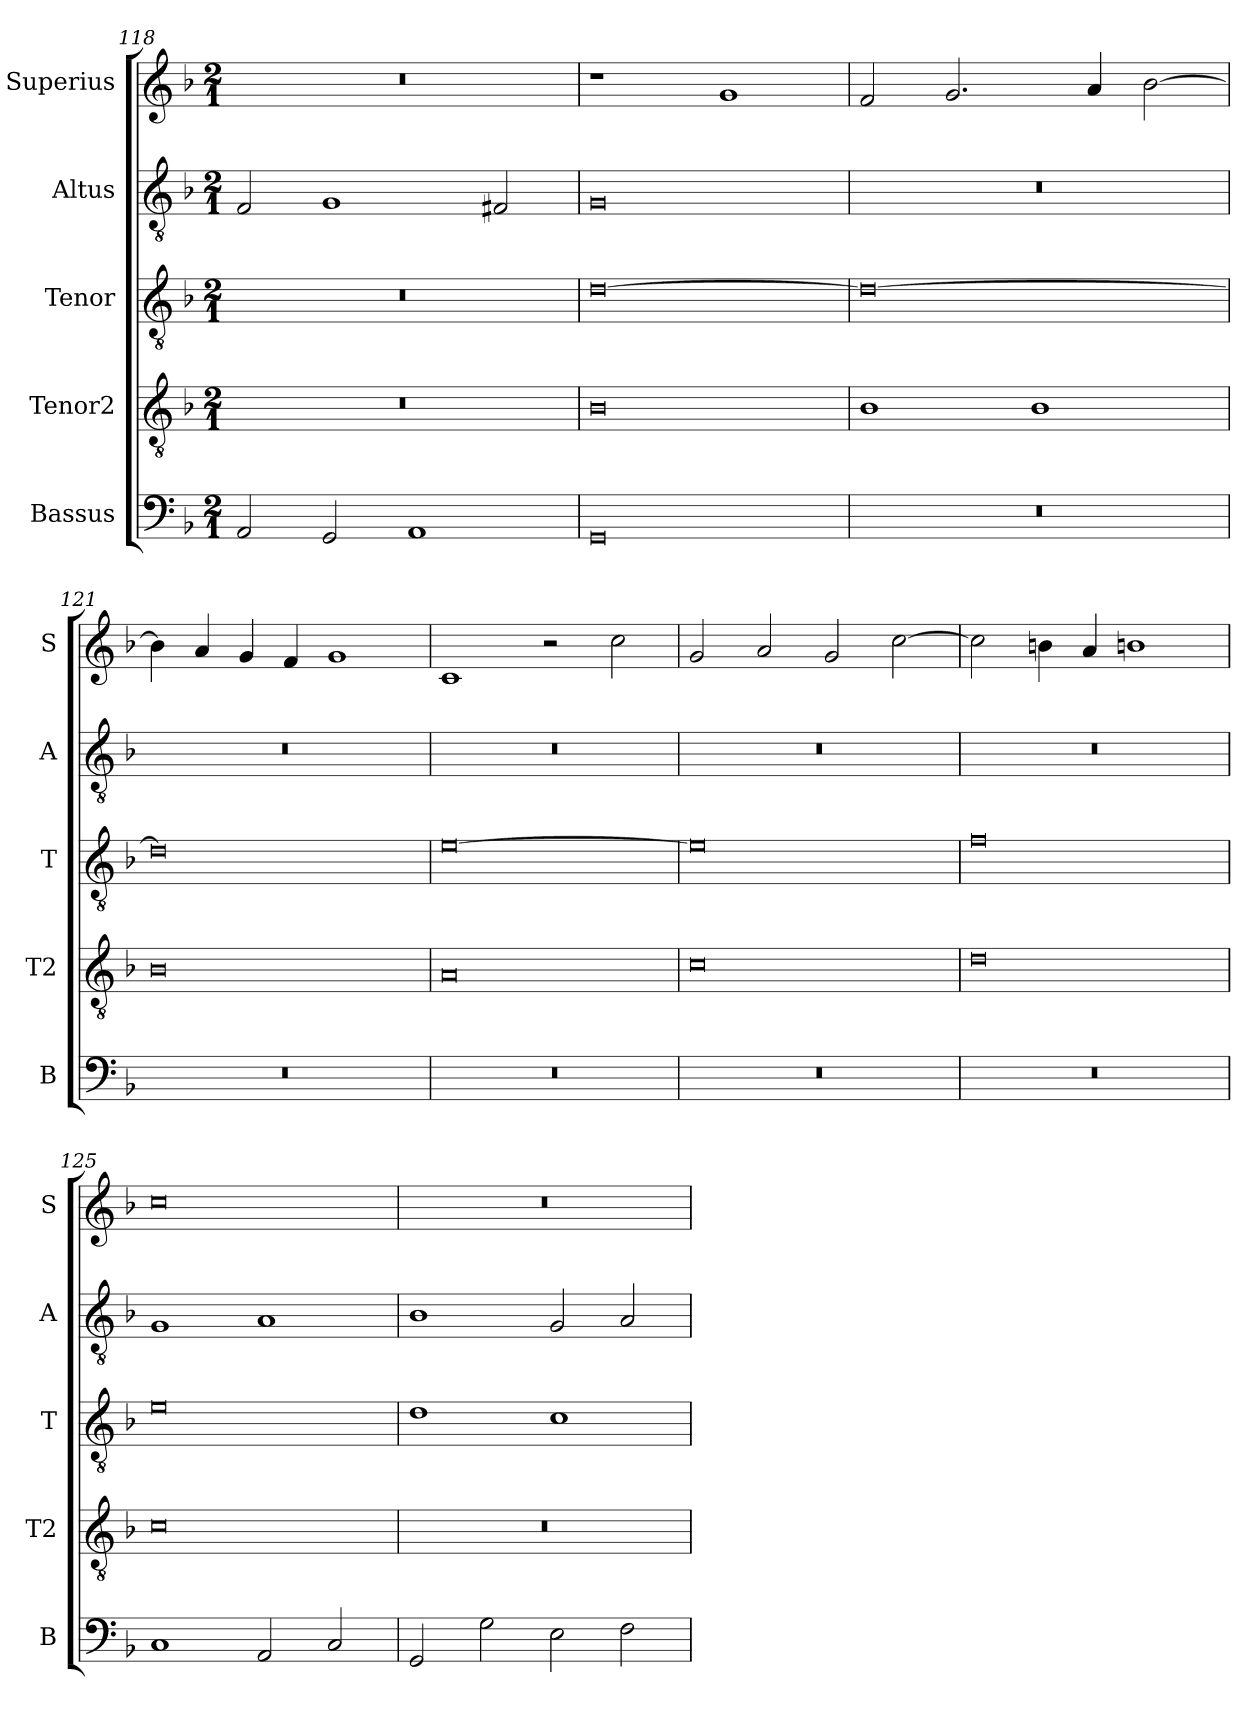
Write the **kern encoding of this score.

**kern	**kern	**kern	**kern	**kern
*part5	*part4	*part3	*part2	*part1
*staff5	*staff4	*staff3	*staff2	*staff1
*I"Bassus	*I"Tenor2	*I"Tenor	*I"Altus	*I"Superius
*I'B	*I'T2	*I'T	*I'A	*I'S
*clefF4	*clefGv2	*clefGv2	*clefGv2	*clefG2
*k[b-]	*k[b-]	*k[b-]	*k[b-]	*k[b-]
*M2/1	*M2/1	*M2/1	*M2/1	*M2/1
=118	=118	=118	=118	=118
2AA/	0r	0r	2F/	0r
2GG/	.	.	1G	.
1AA	.	.	.	.
.	.	.	2F#X/	.
=119	=119	=119	=119	=119
0GG	0B-	[0d	0G	1r
.	.	.	.	1g
=120	=120	=120	=120	=120
0r	1B-	0d_	0r	2f/
.	.	.	.	2.g/
.	1B-	.	.	.
.	.	.	.	4a/
.	.	.	.	[2b-\
=121	=121	=121	=121	=121
0r	0B-	0d]	0r	4b-\]
.	.	.	.	4a/
.	.	.	.	4g/
.	.	.	.	4f/
.	.	.	.	1g
=122	=122	=122	=122	=122
0r	0A	[0e	0r	1c
.	.	.	.	2r
.	.	.	.	2cc\
=123	=123	=123	=123	=123
0r	0c	0e]	0r	2g/
.	.	.	.	2a/
.	.	.	.	2g/
.	.	.	.	[2cc\
=124	=124	=124	=124	=124
0r	0d	0f	0r	2cc\]
.	.	.	.	4bn\
.	.	.	.	4a/
.	.	.	.	1bn
=125	=125	=125	=125	=125
1C	0c	0e	1G	0cc
2AA/	.	.	1A	.
2C/	.	.	.	.
=126	=126	=126	=126	=126
2GG/	0r	1d	1B-	0r
2G\	.	.	.	.
2E\	.	1c	2G/	.
2F\	.	.	2A/	.
=	=	=	=	=
*-	*-	*-	*-	*-
